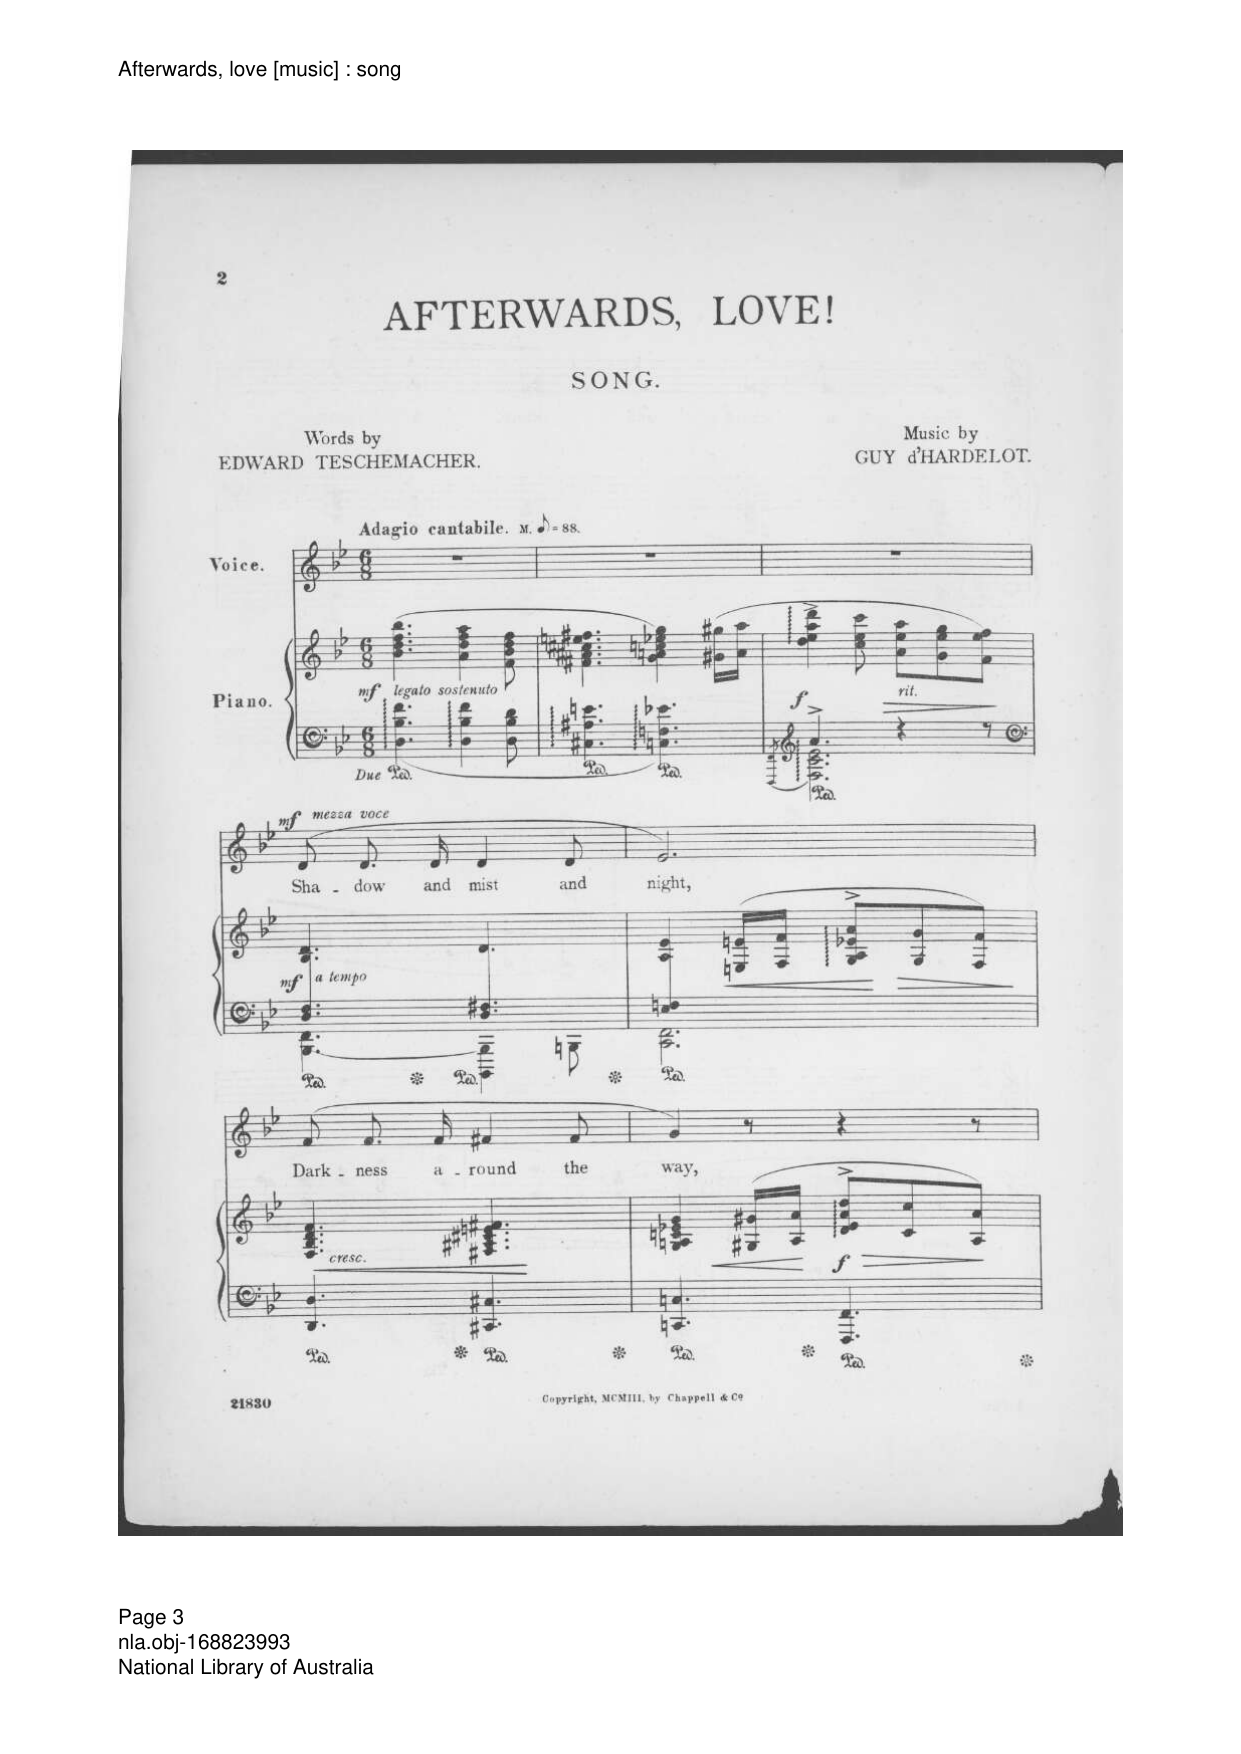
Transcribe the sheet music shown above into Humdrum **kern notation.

**kern	**kern	**dynam	**kern	**text	**dynam
*part2	*part2	*part2	*part1	*part1	*part1
*staff3	*staff2	*staff2/3	*staff1	*staff1	*staff1
*I"Piano	*	*	*I"Voice	*	*
*I'Pno	*	*	*	*	*
*clefF4	*clefG2	*	*clefG2	*	*
*k[b-e-]	*k[b-e-]	*	*k[b-e-]	*	*
*M6/8	*M6/8	*	*M6/8	*	*
*MM44	*MM44	*	*MM44	*	*
=1	=1	=1	=1	=1	=1
!	!	!	!LO:TX:a:B:t=Adagio cantabile	!	!
!	!LO:TX:i:t=legato sostenuto	!	!	!	!
!LO:TX:b:i:t=Due	!	!	!	!	!
!	!	!LO:DY:b	!	!	!
4.D\ 4.B-\ 4.f\	(4.b-\ 4.dd\ 4.ff\ 4.bb-\	mf	2.r	.	.
4D\ 4B-\ 4f\	4a\ 4dd\ 4ff\ 4aa\	.	.	.	.
8D\ 8B-\ 8d\	8f\ 8b-\ 8dd\ 8ff\	.	.	.	.
=2	=2	=2	=2	=2	=2
4.C#X\ 4.A#X\ 4.en\	4.f#X\ 4.a#X\ 4.cc#X\ 4.een\ 4.ff#X\	.	2.r	.	.
4.Cn\ 4.Fn\ 4.e-X\	4g\ 4an\ 4ccn\ 4ee-X\ 4gg\)	.	.	.	.
.	(16g#X\ 16gg#X\LL	.	.	.	.
.	16a\ 16aa\JJ	.	.	.	.
=3	=3	=3	=3	=3	=3
8qFFF/ 8qFF/	.	.	.	.	.
*^	*	*	*	*	*
!	!	!	!LO:DY:b	!	!	!
4.a^/	2.F\ 2.c\ 2.e-\	4dd\^ 4ee-\^ 4aa\^ 4ddd\^	f	2.r	.	.
.	.	8cc\ 8ee-\ 8ccc\	.	.	.	.
!	!	!LO:TX:i:t=rit.	!	!	!	!
!	!	!	!LO:HP:b	!	!	!
4r	.	8a\ 8ee-\ 8aa\L	>	.	.	.
.	.	8g\ 8ee-\ 8gg\	.	.	.	.
8r	.	8f\ 8ee-\ 8ff\J)	.	.	.	.
*v	*v	*	*	*	*	*
.	.	]	.	.	.
=4	=4	=4	=4	=4	=4
*^	*	*	*	*	*
!	!	!	!	!LO:TX:i:t=mezza voce	!	!
!	!	!LO:TX:i:t=a tempo	!	!	!	!
!	!	!	!LO:DY:b	!	!	!LO:DY:a
[4.BBB-\ 4.FF\	4.D/ 4.F/	4.B-/ 4.d/	mf	(>8d/L	Sha-	mf
.	.	.	.	8.d/	-dow	.
.	.	.	.	16d/Jk	and	.
4BBBB-\ 4BBB-\]	4.D/ 4.F#X/	4.d/	.	4d/	mist	.
8BBBn\	.	.	.	8d/	and	.
=5	=5	=5	=5	=5	=5	=5
2.CC\ 2.FF\	4E-/ 4Fn/	4A/ 4e-/	.	2.e-/)	night,	.
!	!	!	!LO:HP:b	!	!	!
.	2ryy	(>16En/ 16en/LL	<	.	.	.
.	.	16F/ 16f/JJ	.	.	.	.
!	!	!	!LO:HP:b	!	!	!
.	.	8G/^> 8A/^> 8e-X/^> 8a/^>L	>	.	.	.
.	.	8G/ 8g/	[	.	.	.
.	.	8F/ 8f/J)	.	.	.	.
*v	*v	*	*	*	*	*
.	.	]	.	.	.
=6	=6	=6	=6	=6	=6
!	!	!LO:HP:b	!	!	!
4.DD/ 4.D/	4.F/ 4.B-/ 4.d/ 4.f/	<	(>8f/L	Dark-	.
.	.	.	8.f/	-ness	.
.	.	.	16f/Jk	a-	.
4.CC#X/ 4.C#X/	4.F#X/ 4.A#X/ 4.c#X/ 4.en/ 4.f#X/	.	4f#X/	-round	.
.	.	.	8f#/	the	.
.	.	[	.	.	.
=7	=7	=7	=7	=7	=7
4.CCn/ 4.Cn/	4Gn/ 4A/ 4cn/ 4e-X/ 4g/	.	4g/)	way,	.
!	!	!LO:HP:b	!	!	!
.	(>16G#X/ 16g#X/LL	<	8r	.	.
.	16A/ 16a/JJ	.	.	.	.
!	!	!LO:HP:n=1:b	!	!	!
!	!	!LO:DY:n=1:b	!	!	!
4.FFF/ 4.FF/	8d/^> 8e-/^> 8a/^> 8dd/^>L	[ > f	4r	.	.
.	8c/ 8cc/	.	.	.	.
.	8A/ 8a/J)	.	8r	.	.
.	.	]	.	.	.
=	=	=	=	=	=
*-	*-	*-	*-	*-	*-
